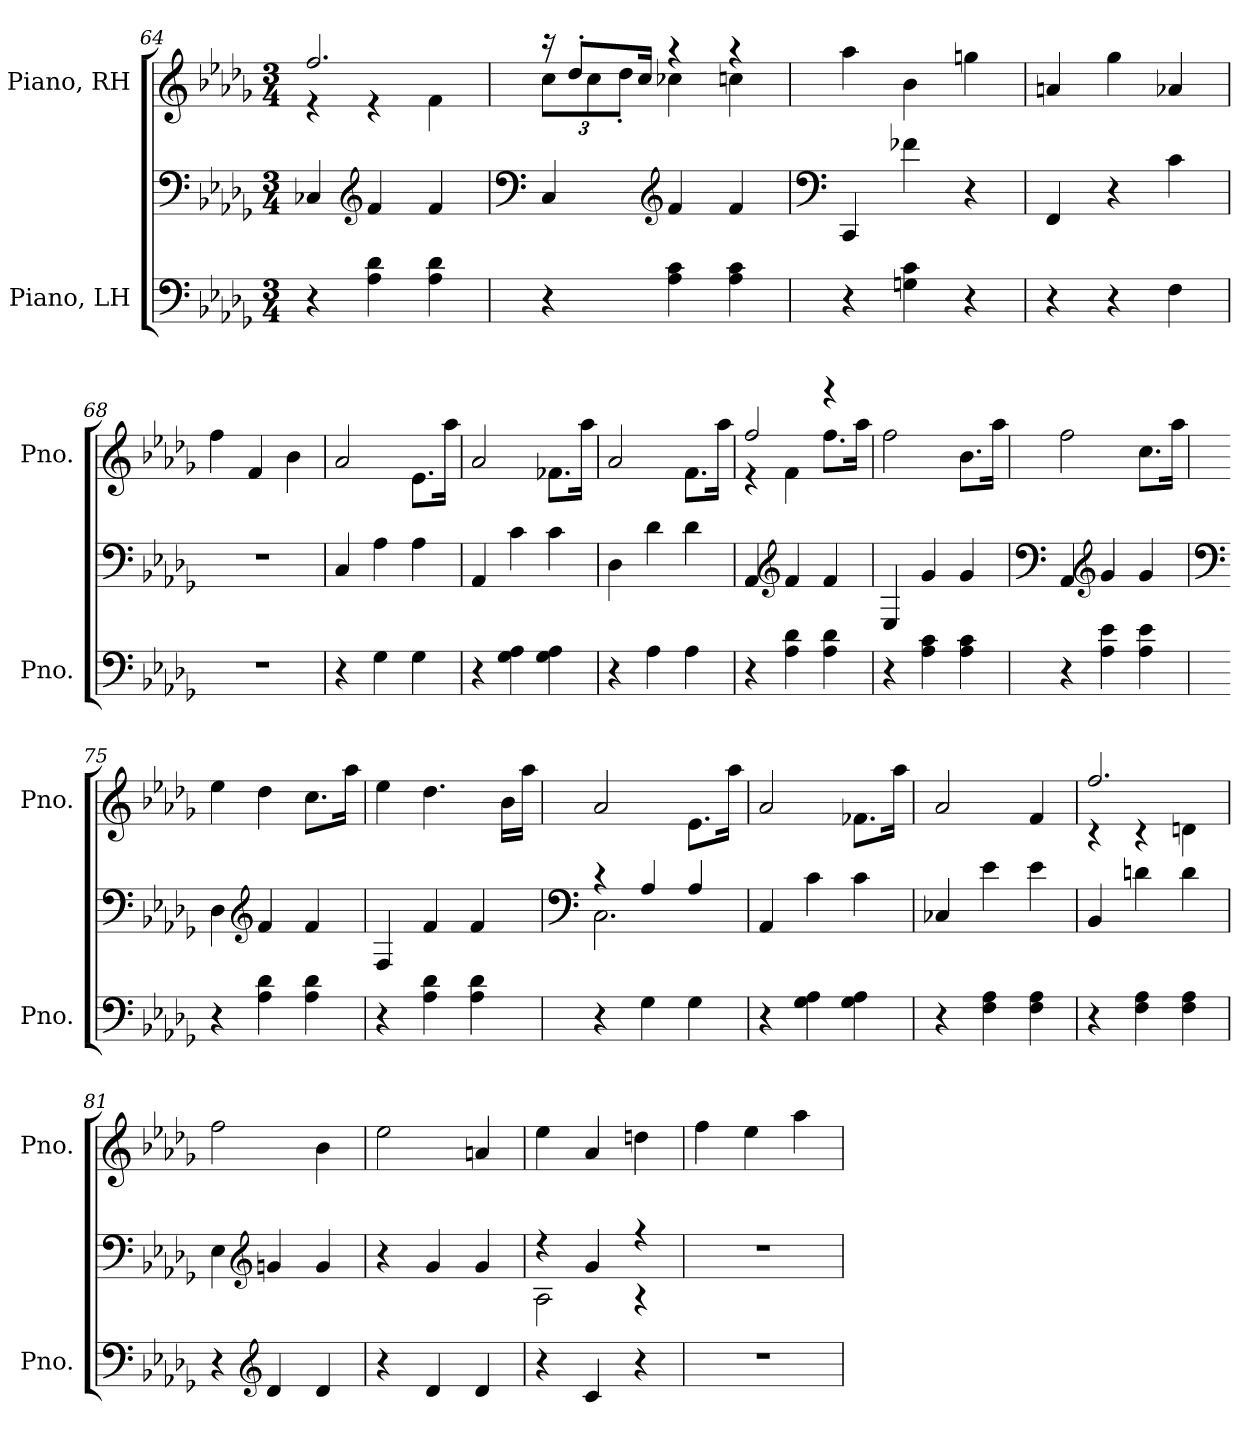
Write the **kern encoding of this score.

**kern	**kern	**kern
*part2	*part2	*part1
*staff3	*staff2	*staff1
*I"Piano, LH	*	*I"Piano, RH
*I'Pno.	*	*I'Pno.
*clefF4	*clefF4	*clefG2
*k[b-e-a-d-g-]	*k[b-e-a-d-g-]	*k[b-e-a-d-g-]
*M3/4	*M3/4	*M3/4
=64	=64	=64
*	*	*^
4r	4C-X/	2.ff/	4r
*	*clefG2	*	*
4A-\ 4d-\	4f/	.	4r
4A-\ 4d-\	4f/	.	4f\
=65	=65	=65	=65
*	*clefF4	*	*
*	*	*	*Xbrackettup
4r	4C/	16r	12cc\L
.	.	8dd-'/L	.
.	.	.	12cc\
.	.	.	12dd-'\J
.	.	16cc/Jk	.
*	*clefG2	*	*
4A-\ 4c\	4f/	4r	4cc-X\
4A-\ 4c\	4f/	4r	4ccn\
*	*	*v	*v
=66	=66	=66
*	*clefF4	*
4r	4CC/	4aa-\
4Gn\ 4c\	4f-X\	4b-\
4r	4r	4ggn\
!!LO:LB:g=z
=67	=67	=67
4r	4FF/	4an/
4r	4r	4gg-\
4F\	4c\	4a-X/
=68	=68	=68
2.r	2.r	4ff\
.	.	4f/
.	.	4b-\
=69	=69	=69
4r	4C/	2a-/
4G-\	4A-\	.
4G-\	4A-\	8.e-\L
.	.	16aa-\Jk
=70	=70	=70
4r	4AA-/	2a-/
4G-\ 4A-\	4c\	.
4G-\ 4A-\	4c\	8.f-X\L
.	.	16aa-\Jk
=71	=71	=71
4r	4D-\	2a-/
4A-\	4d-\	.
4A-\	4d-\	8.f\L
.	.	16aa-\Jk
=72	=72	=72
*	*	*^
4r	4AA-/	2ff/	4r
*	*clefG2	*	*
4A-\ 4d-\	4f/	.	4f\
4A-\ 4d-\	4f/	4r	8.ff\L
.	.	.	16aa-\Jk
*	*	*v	*v
!!LO:LB:g=z
=73	=73	=73
4r	4E-/	2ff\
4A-\ 4c\	4g-/	.
4A-\ 4c\	4g-/	8.b-\L
.	.	16aa-\Jk
=74	=74	=74
*	*clefF4	*
4r	4AA-/	2ff\
*	*clefG2	*
4A-\ 4e-\	4g-/	.
4A-\ 4e-\	4g-/	8.cc\L
.	.	16aa-\Jk
=75	=75	=75
*	*clefF4	*
4r	4D-\	4ee-\
*	*clefG2	*
4A-\ 4d-\	4f/	4dd-\
4A-\ 4d-\	4f/	8.cc\L
.	.	16aa-\Jk
=76	=76	=76
4r	4F/	4ee-\
4A-\ 4d-\	4f/	4.dd-\
4A-\ 4d-\	4f/	.
.	.	16b-\LL
.	.	16aa-\JJ
=77	=77	=77
*	*clefF4	*
*	*^	*
4r	4r	2.C\	2a-/
4G-\	4A-/	.	.
4G-\	4A-/	.	8.e-\L
.	.	.	16aa-\Jk
*	*v	*v	*
!!LO:PB:g=z
=78	=78	=78
4r	4AA-/	2a-/
4G-\ 4A-\	4c\	.
4G-\ 4A-\	4c\	8.f-X\L
.	.	16aa-\Jk
=79	=79	=79
4r	4C-X/	2a-/
4F\ 4A-\	4e-\	.
4F\ 4A-\	4e-\	4f/
=80	=80	=80
*	*	*^
4r	4BB-/	2.ff/	4r
4F\ 4A-\	4dn\	.	4r
4F\ 4A-\	4d\	.	4dn\
*	*	*v	*v
=81	=81	=81
4r	4E-\	2ff\
*clefG2	*clefG2	*
4d-/	4gn/	.
4d-/	4g/	4b-\
=82	=82	=82
4r	4r	2ee-\
4d-/	4g-/	.
4d-/	4g-/	4an/
=83	=83	=83
*	*^	*
4r	4r	2A-\	4ee-\
4c/	4g-/	.	4a-/
4r	4r	4r	4ddn\
*	*v	*v	*
=84	=84	=84
2.r	2.r	4ff\
.	.	4ee-\
.	.	4aa-\
=	=	=
*-	*-	*-
